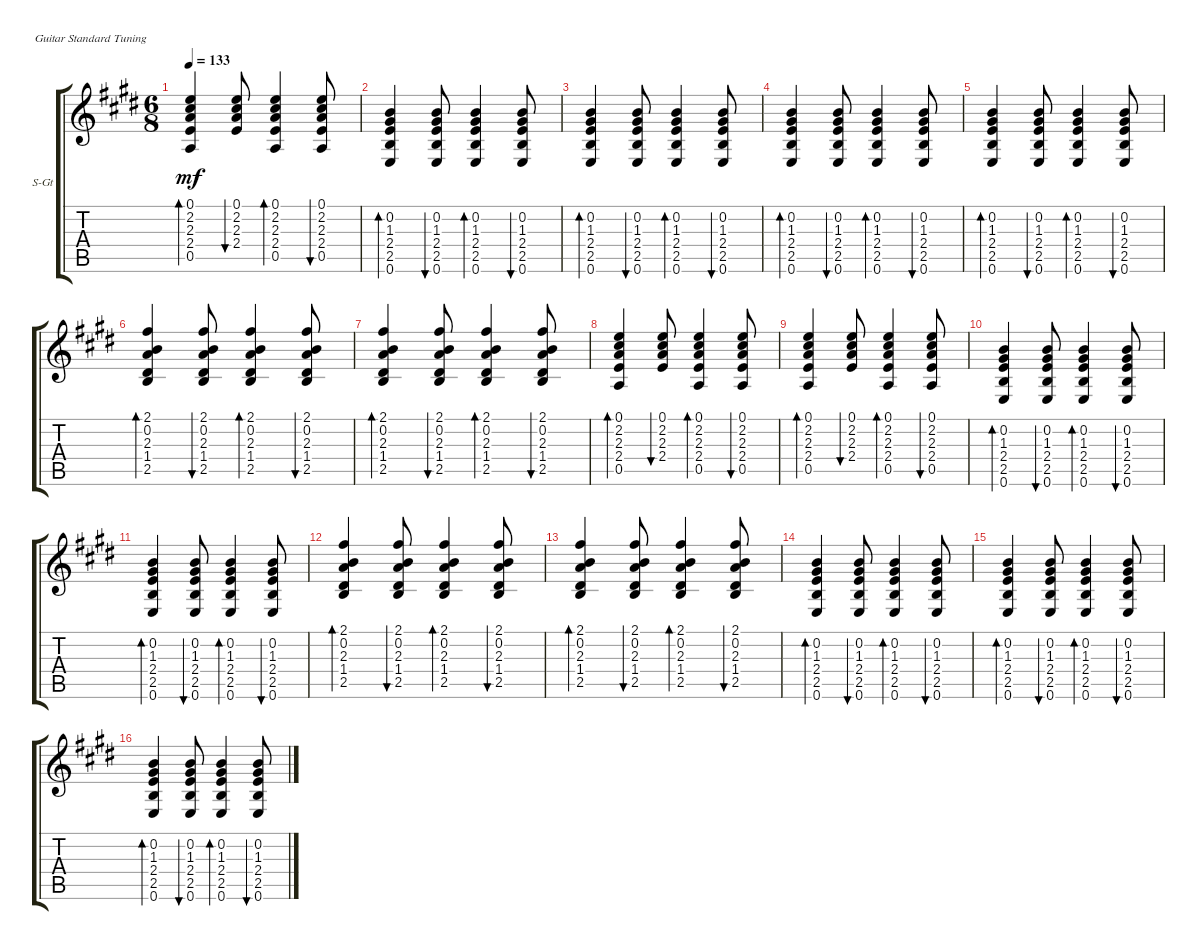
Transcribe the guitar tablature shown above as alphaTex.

\defaultSystemsLayout 4
\bracketExtendMode groupsimilarinstruments
\firstSystemTrackNameOrientation horizontal
\otherSystemsTrackNameOrientation horizontal
\track ("Guitar John" "S-Gt") {instrument acousticguitarsteel}
\staff {score tabs}
\tuning (E4 B3 G3 D3 A2 E2)
\ts (6 8)
\tempo 133
\clef g2
\ks e
(0.5 2.4 2.3 2.2 0.1).4{bd 31 dy mf} (2.4 2.3 2.2 0.1).8{bu 30} (0.5 2.4 2.3 2.2 0.1).4{bd 31} (0.5 2.4 2.3 2.2 0.1).8{bu 30} |
(0.6 2.5 2.4 1.3 0.2).4{bd 31} (0.6 2.5 2.4 1.3 0.2).8{bu 30} (0.6 2.5 2.4 1.3 0.2).4{bd 31} (0.6 2.5 2.4 1.3 0.2).8{bu 30} |
(0.6 2.5 2.4 1.3 0.2).4{bd 31} (0.6 2.5 2.4 1.3 0.2).8{bu 30} (0.6 2.5 2.4 1.3 0.2).4{bd 31} (0.6 2.5 2.4 1.3 0.2).8{bu 30} |
(0.6 2.5 2.4 1.3 0.2).4{bd 31} (0.6 2.5 2.4 1.3 0.2).8{bu 30} (0.6 2.5 2.4 1.3 0.2).4{bd 31} (0.6 2.5 2.4 1.3 0.2).8{bu 30} |
(0.6 2.5 2.4 1.3 0.2).4{bd 31} (0.6 2.5 2.4 1.3 0.2).8{bu 30} (0.6 2.5 2.4 1.3 0.2).4{bd 31} (0.6 2.5 2.4 1.3 0.2).8{bu 30} |
(2.1 0.2 2.3 1.4 2.5).4{bd 33} (2.1 0.2 2.3 1.4 2.5).8{bu 32} (2.1 0.2 2.3 1.4 2.5).4{bd 33} (2.1 0.2 2.3 1.4 2.5).8{bu 32} |
(2.1 0.2 2.3 1.4 2.5).4{bd 33} (2.1 0.2 2.3 1.4 2.5).8{bu 32} (2.1 0.2 2.3 1.4 2.5).4{bd 33} (2.1 0.2 2.3 1.4 2.5).8{bu 32} |
(0.5 2.4 2.3 2.2 0.1).4{bd 31} (2.4 2.3 2.2 0.1).8{bu 30} (0.5 2.4 2.3 2.2 0.1).4{bd 31} (0.5 2.4 2.3 2.2 0.1).8{bu 30} |
(0.5 2.4 2.3 2.2 0.1).4{bd 31} (2.4 2.3 2.2 0.1).8{bu 30} (0.5 2.4 2.3 2.2 0.1).4{bd 31} (0.5 2.4 2.3 2.2 0.1).8{bu 30} |
(0.6 2.5 2.4 1.3 0.2).4{bd 31} (0.6 2.5 2.4 1.3 0.2).8{bu 30} (0.6 2.5 2.4 1.3 0.2).4{bd 31} (0.6 2.5 2.4 1.3 0.2).8{bu 30} |
(0.6 2.5 2.4 1.3 0.2).4{bd 31} (0.6 2.5 2.4 1.3 0.2).8{bu 30} (0.6 2.5 2.4 1.3 0.2).4{bd 31} (0.6 2.5 2.4 1.3 0.2).8{bu 30} |
(2.1 0.2 2.3 1.4 2.5).4{bd 33} (2.1 0.2 2.3 1.4 2.5).8{bu 32} (2.1 0.2 2.3 1.4 2.5).4{bd 33} (2.1 0.2 2.3 1.4 2.5).8{bu 32} |
(2.1 0.2 2.3 1.4 2.5).4{bd 33} (2.1 0.2 2.3 1.4 2.5).8{bu 32} (2.1 0.2 2.3 1.4 2.5).4{bd 33} (2.1 0.2 2.3 1.4 2.5).8{bu 32} |
(0.6 2.5 2.4 1.3 0.2).4{bd 31} (0.6 2.5 2.4 1.3 0.2).8{bu 30} (0.6 2.5 2.4 1.3 0.2).4{bd 31} (0.6 2.5 2.4 1.3 0.2).8{bu 30} |
(0.6 2.5 2.4 1.3 0.2).4{bd 31} (0.6 2.5 2.4 1.3 0.2).8{bu 30} (0.6 2.5 2.4 1.3 0.2).4{bd 31} (0.6 2.5 2.4 1.3 0.2).8{bu 30} |
(0.6 2.5 2.4 1.3 0.2).4{bd 31} (0.6 2.5 2.4 1.3 0.2).8{bu 30} (0.6 2.5 2.4 1.3 0.2).4{bd 31} (0.6 2.5 2.4 1.3 0.2).8{bu 30}
